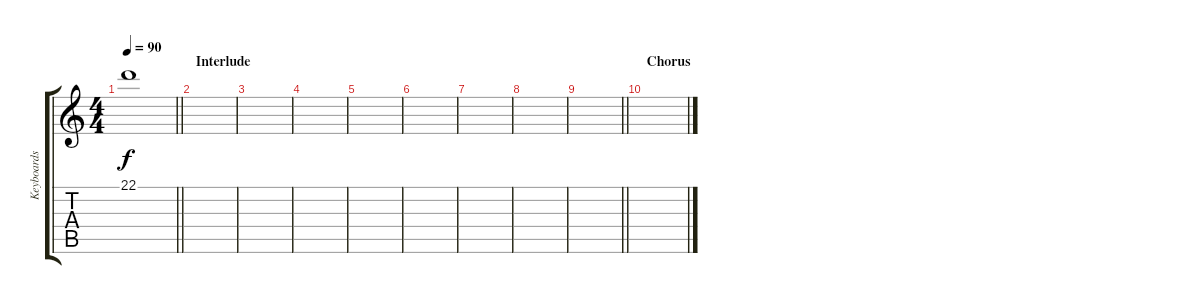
\track ("Keyboards " "Keyboards ") {instrument piccolo}
\staff {score tabs}
\tuning (E4 B3 G3 D3 A2 E2) {hide}
\ts (4 4)
\tempo 90
\clef g2
\barLineRight lightlight
\ks c
22.1.1{dy f} |
\section ("" "Interlude")
|
|
|
|
|
|
|
\barLineRight lightlight
|
\section ("" "Chorus ")
